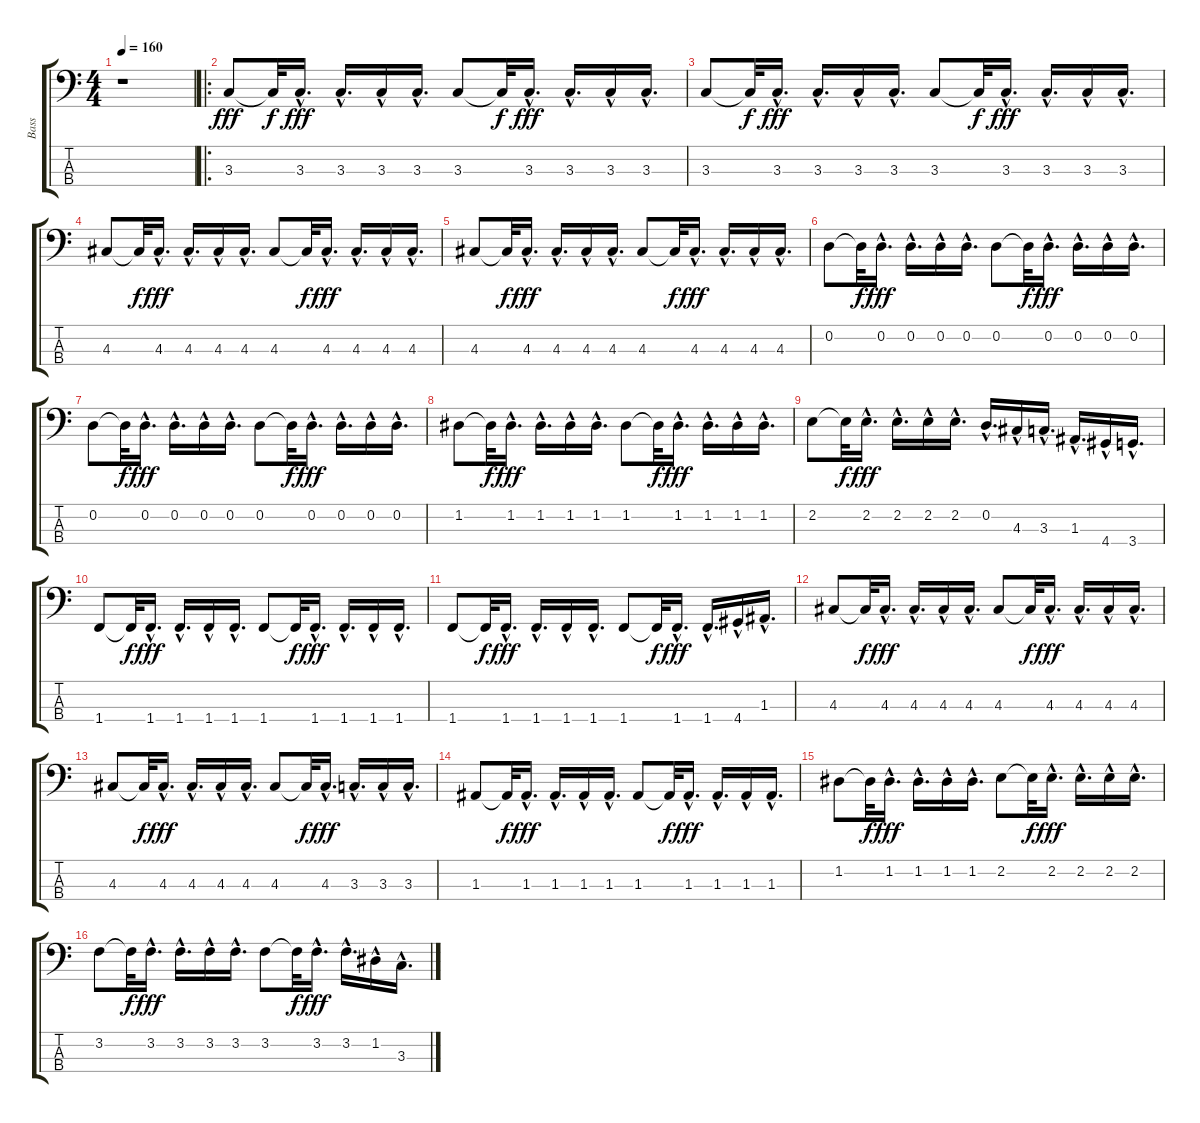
\track ("Bass" "Bass") {instrument electricbassfinger}
\staff {score tabs}
\tuning (G2 D2 A1 E1) {hide}
\ts (4 4)
\tempo 160
\clef f4
\ks c
r.1{dy fff instrument electricbassfinger} |
\ro
3.3.8 3.3{t}.32{dy f} 3.3{hac}.16{d dy fff} 3.3{hac}.16{d} 3.3{hac}.16 3.3{hac}.16{d} 3.3.8 3.3{t}.32{dy f} 3.3{hac}.16{d dy fff} 3.3{hac}.16{d} 3.3{hac}.16 3.3{hac}.16{d} |
3.3.8 3.3{t}.32{dy f} 3.3{hac}.16{d dy fff} 3.3{hac}.16{d} 3.3{hac}.16 3.3{hac}.16{d} 3.3.8 3.3{t}.32{dy f} 3.3{hac}.16{d dy fff} 3.3{hac}.16{d} 3.3{hac}.16 3.3{hac}.16{d} |
4.3.8 4.3{t}.32{dy f} 4.3{hac}.16{d dy fff} 4.3{hac}.16{d} 4.3{hac}.16 4.3{hac}.16{d} 4.3.8 4.3{t}.32{dy f} 4.3{hac}.16{d dy fff} 4.3{hac}.16{d} 4.3{hac}.16 4.3{hac}.16{d} |
4.3.8 4.3{t}.32{dy f} 4.3{hac}.16{d dy fff} 4.3{hac}.16{d} 4.3{hac}.16 4.3{hac}.16{d} 4.3.8 4.3{t}.32{dy f} 4.3{hac}.16{d dy fff} 4.3{hac}.16{d} 4.3{hac}.16 4.3{hac}.16{d} |
0.2.8 0.2{t}.32{dy f} 0.2{hac}.16{d dy fff} 0.2{hac}.16{d} 0.2{hac}.16 0.2{hac}.16{d} 0.2.8 0.2{t}.32{dy f} 0.2{hac}.16{d dy fff} 0.2{hac}.16{d} 0.2{hac}.16 0.2{hac}.16{d} |
0.2.8 0.2{t}.32{dy f} 0.2{hac}.16{d dy fff} 0.2{hac}.16{d} 0.2{hac}.16 0.2{hac}.16{d} 0.2.8 0.2{t}.32{dy f} 0.2{hac}.16{d dy fff} 0.2{hac}.16{d} 0.2{hac}.16 0.2{hac}.16{d} |
1.2.8 1.2{t}.32{dy f} 1.2{hac}.16{d dy fff} 1.2{hac}.16{d} 1.2{hac}.16 1.2{hac}.16{d} 1.2.8 1.2{t}.32{dy f} 1.2{hac}.16{d dy fff} 1.2{hac}.16{d} 1.2{hac}.16 1.2{hac}.16{d} |
2.2.8 2.2{t}.32{dy f} 2.2{hac}.16{d dy fff} 2.2{hac}.16{d} 2.2{hac}.16 2.2{hac}.16{d} 0.2{hac}.16{d} 4.3{hac}.16 3.3{hac}.16{d} 1.3{hac}.16{d} 4.4{hac}.16 3.4{hac}.16{d} |
1.4.8 1.4{t}.32{dy f} 1.4{hac}.16{d dy fff} 1.4{hac}.16{d} 1.4{hac}.16 1.4{hac}.16{d} 1.4.8 1.4{t}.32{dy f} 1.4{hac}.16{d dy fff} 1.4{hac}.16{d} 1.4{hac}.16 1.4{hac}.16{d} |
1.4.8 1.4{t}.32{dy f} 1.4{hac}.16{d dy fff} 1.4{hac}.16{d} 1.4{hac}.16 1.4{hac}.16{d} 1.4.8 1.4{t}.32{dy f} 1.4{hac}.16{d dy fff} 1.4{hac}.16{d} 4.4{hac}.16 1.3{hac}.16{d} |
4.3.8 4.3{t}.32{dy f} 4.3{hac}.16{d dy fff} 4.3{hac}.16{d} 4.3{hac}.16 4.3{hac}.16{d} 4.3.8 4.3{t}.32{dy f} 4.3{hac}.16{d dy fff} 4.3{hac}.16{d} 4.3{hac}.16 4.3{hac}.16{d} |
4.3.8 4.3{t}.32{dy f} 4.3{hac}.16{d dy fff} 4.3{hac}.16{d} 4.3{hac}.16 4.3{hac}.16{d} 4.3.8 4.3{t}.32{dy f} 4.3{hac}.16{d dy fff} 3.3{hac}.16{d} 3.3{hac}.16 3.3{hac}.16{d} |
1.3.8 1.3{t}.32{dy f} 1.3{hac}.16{d dy fff} 1.3{hac}.16{d} 1.3{hac}.16 1.3{hac}.16{d} 1.3.8 1.3{t}.32{dy f} 1.3{hac}.16{d dy fff} 1.3{hac}.16{d} 1.3{hac}.16 1.3{hac}.16{d} |
1.2.8 1.2{t}.32{dy f} 1.2{hac}.16{d dy fff} 1.2{hac}.16{d} 1.2{hac}.16 1.2{hac}.16{d} 2.2.8 2.2{t}.32{dy f} 2.2{hac}.16{d dy fff} 2.2{hac}.16{d} 2.2{hac}.16 2.2{hac}.16{d} |
3.2.8 3.2{t}.32{dy f} 3.2{hac}.16{d dy fff} 3.2{hac}.16{d} 3.2{hac}.16 3.2{hac}.16{d} 3.2.8 3.2{t}.32{dy f} 3.2{hac}.16{d dy fff} 3.2{hac}.16{d} 1.2{hac}.16 3.3{hac}.16{d}
